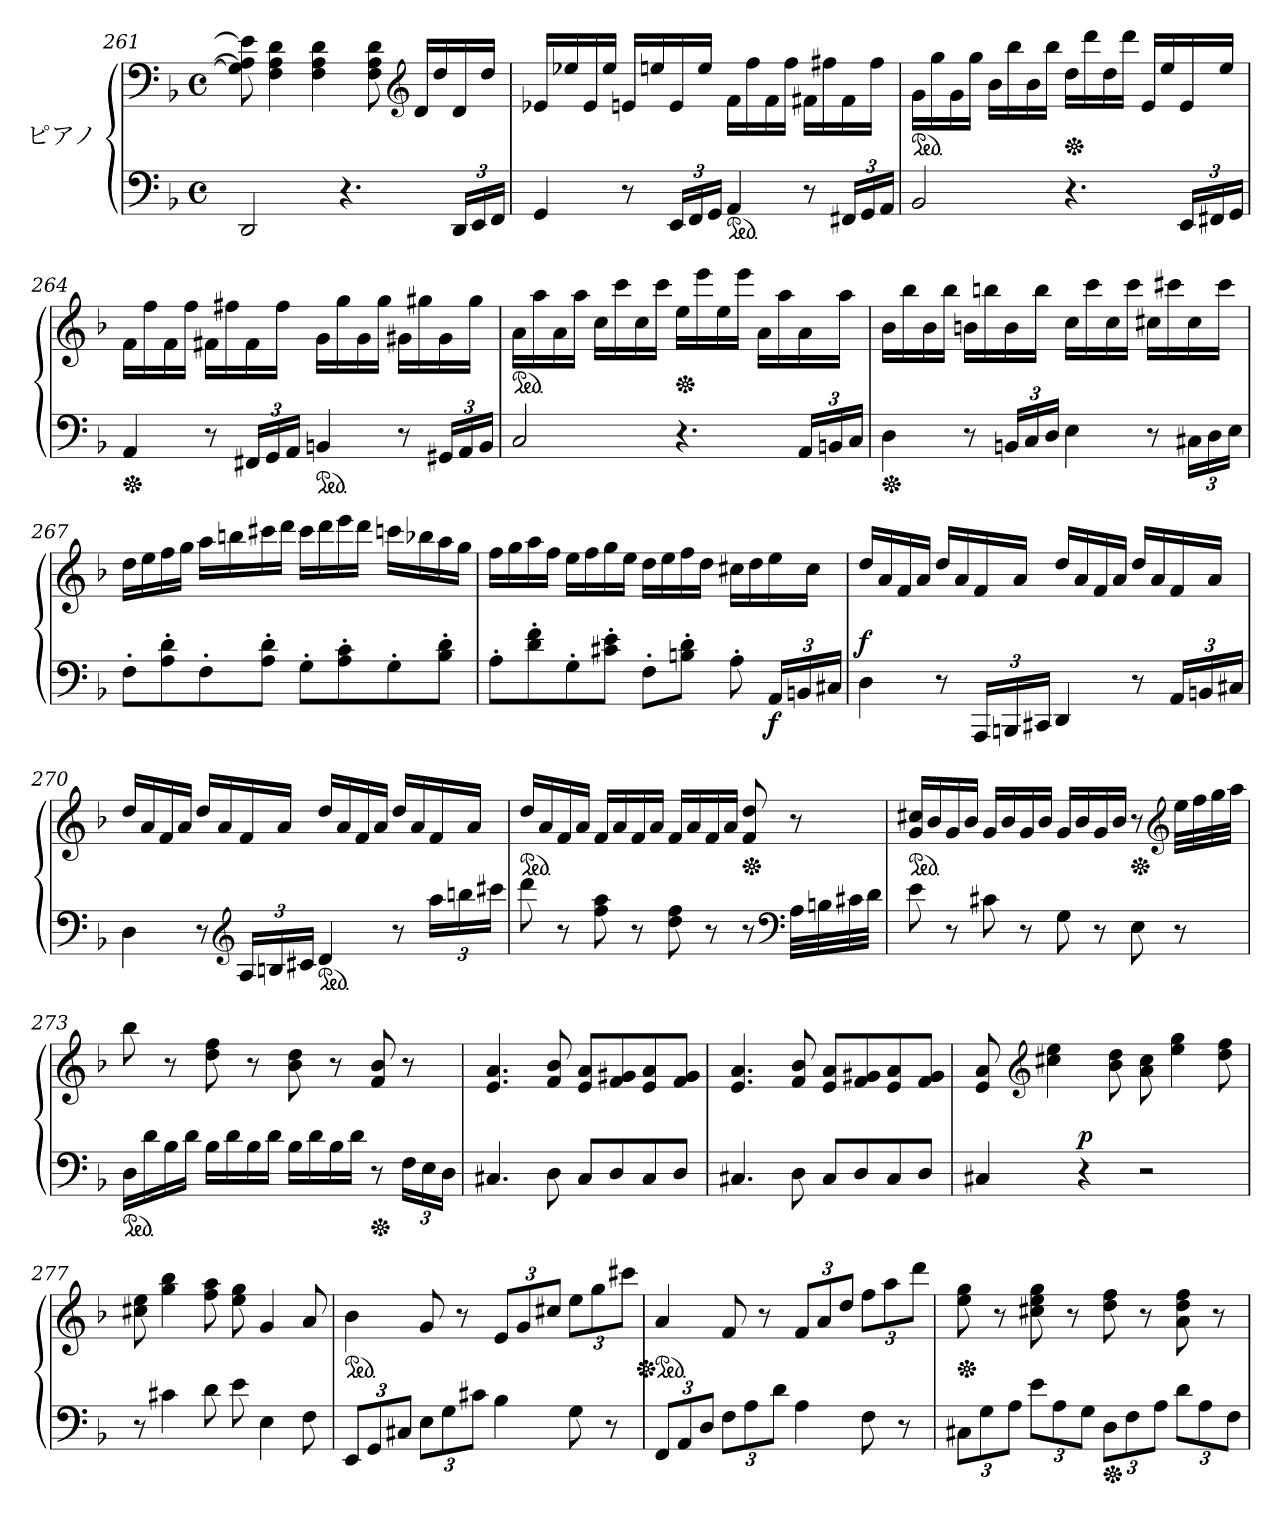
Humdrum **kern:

**kern	**kern	**dynam
*part1	*part1	*part1
*staff2	*staff1	*staff1/2
*I"ピアノ	*	*
*clefF4	*clefF4	*
*k[b-]	*k[b-]	*
*M4/4	*M4/4	*
*met(c)	*met(c)	*
=261	=261	=261
2DD/	8G\] 8A\] 8e\]	.
.	4F\ 4A\ 4d\	.
.	4F\ 4A\ 4d\	.
4.r	.	.
.	8F\ 8A\ 8d\	.
*	*clefG2	*
.	16d/LL	.
.	16dd/	.
*Xbrackettup	*	*
24DD/LL	16d/	.
24EE/	.	.
.	16dd/JJ	.
24FF/JJ	.	.
=262	=262	=262
4GG/	16e-X/LL	.
.	16ee-X/	.
.	16e-/	.
.	16ee-/JJ	.
8r	16en/LL	.
.	16een/	.
24EE/LL	16e/	.
24FF/	.	.
.	16ee/JJ	.
24GG/JJ	.	.
*ped	*	*
4AA/	16f\LL	.
.	16ff\	.
.	16f\	.
.	16ff\JJ	.
8r	16f#X\LL	.
.	16ff#X\	.
24FF#X/LL	16f#\	.
24GG/	.	.
.	16ff#\JJ	.
24AA/JJ	.	.
=263	=263	=263
*	*ped	*
2BB-/	16g\LL	.
.	16gg\	.
.	16g\	.
.	16gg\JJ	.
.	16b-\LL	.
.	16bb-\	.
.	16b-\	.
.	16bb-\JJ	.
*	*Xped	*
4.r	16dd\LL	.
.	16ddd\	.
.	16dd\	.
.	16ddd\JJ	.
.	16e/LL	.
.	16ee/	.
24EE/LL	16e/	.
24FF#X/	.	.
.	16ee/JJ	.
24GG/JJ	.	.
=264	=264	=264
*Xped	*	*
4AA/	16f\LL	.
.	16ff\	.
.	16f\	.
.	16ff\JJ	.
8r	16f#X\LL	.
.	16ff#X\	.
24FF#X/LL	16f#\	.
24GG/	.	.
.	16ff#\JJ	.
24AA/JJ	.	.
*ped	*	*
4BBn/	16g\LL	.
.	16gg\	.
.	16g\	.
.	16gg\JJ	.
8r	16g#X\LL	.
.	16gg#X\	.
24GG#X/LL	16g#\	.
24AA/	.	.
.	16gg#\JJ	.
24BB/JJ	.	.
=265	=265	=265
*	*ped	*
2C/	16a\LL	.
.	16aa\	.
.	16a\	.
.	16aa\JJ	.
.	16cc\LL	.
.	16ccc\	.
.	16cc\	.
.	16ccc\JJ	.
*	*Xped	*
4.r	16ee\LL	.
.	16eee\	.
.	16ee\	.
.	16eee\JJ	.
.	16a\LL	.
.	16aa\	.
24AA/LL	16a\	.
24BBn/	.	.
.	16aa\JJ	.
24C/JJ	.	.
=266	=266	=266
*Xped	*	*
4D\	16b-\LL	.
.	16bb-\	.
.	16b-\	.
.	16bb-\JJ	.
8r	16bn\LL	.
.	16bbn\	.
24BBn/LL	16b\	.
24C/	.	.
.	16bb\JJ	.
24D/JJ	.	.
4E\	16cc\LL	.
.	16ccc\	.
.	16cc\	.
.	16ccc\JJ	.
8r	16cc#X\LL	.
.	16ccc#X\	.
24C#X\LL	16cc#\	.
24D\	.	.
.	16ccc#\JJ	.
24E\JJ	.	.
=267	=267	=267
8F'\L	16dd\LL	.
.	16ee\	.
8A\' 8d\'	16ff\	.
.	16gg\JJ	.
8F'\	16aa\LL	.
.	16bbn\	.
8A\' 8d\'J	16ccc#X\	.
.	16ddd\JJ	.
8G'\L	16ccc#\LL	.
.	16ddd\	.
8A\' 8c\'	16eee\	.
.	16ddd\JJ	.
8G'\	16cccn\LL	.
.	16bb-X\	.
8B-\' 8d\'J	16aa\	.
.	16gg\JJ	.
=268	=268	=268
8A'\L	16ff\LL	.
.	16gg\	.
8d\' 8f\'	16aa\	.
.	16ff\JJ	.
8G'\	16ee\LL	.
.	16ff\	.
8c#X\' 8e\'J	16gg\	.
.	16ee\JJ	.
8F'\L	16dd\LL	.
.	16ee\	.
8Bn\' 8d\'J	16ff\	.
.	16dd\JJ	.
8A'\	16cc#X\LL	.
.	16dd\	.
!	!	!LO:DY:b=2
24AA/LL	16ee\	f
24BBn/	.	.
.	16cc#\JJ	.
24C#X/JJ	.	.
=269	=269	=269
!	!	!LO:DY:a=2
4D\	16dd/LL	f
.	16a/	.
.	16f/	.
.	16a/JJ	.
8r	16dd/LL	.
.	16a/	.
24AAA/LL	16f/	.
24BBBn/	.	.
.	16a/JJ	.
24CC#X/JJ	.	.
4DD/	16dd/LL	.
.	16a/	.
.	16f/	.
.	16a/JJ	.
8r	16dd/LL	.
.	16a/	.
24AA/LL	16f/	.
24BBn/	.	.
.	16a/JJ	.
24C#X/JJ	.	.
=270	=270	=270
4D\	16dd/LL	.
.	16a/	.
.	16f/	.
.	16a/JJ	.
8r	16dd/LL	.
.	16a/	.
*clefG2	*	*
24A/LL	16f/	.
24Bn/	.	.
.	16a/JJ	.
24c#X/JJ	.	.
*ped	*	*
4d/	16dd/LL	.
.	16a/	.
.	16f/	.
.	16a/JJ	.
8r	16dd/LL	.
.	16a/	.
24aa\LL	16f/	.
24bbn\	.	.
.	16a/JJ	.
24ccc#X\JJ	.	.
=271	=271	=271
*	*ped	*
8ddd\	16dd/LL	.
.	16a/	.
8r	16f/	.
.	16a/JJ	.
8ff\ 8aa\	16f/LL	.
.	16a/	.
8r	16f/	.
.	16a/JJ	.
8dd\ 8ff\	16f/LL	.
.	16a/	.
8r	16f/	.
.	16a/JJ	.
*	*Xped	*
8r	8f/ 8dd/	.
*clefF4	*	*
32A\LLL	8r	.
32Bn\	.	.
32c#X\	.	.
32d\JJJ	.	.
=272	=272	=272
*	*ped	*
8e\	16g/ 16cc#X/LL	.
.	16b-/	.
8r	16g/	.
.	16b-/JJ	.
8c#X\	16g/LL	.
.	16b-/	.
8r	16g/	.
.	16b-/JJ	.
8G\	16g/LL	.
.	16b-/	.
8r	16g/	.
.	16b-/JJ	.
*	*Xped	*
8E\	8r	.
*	*clefG2	*
8r	32ee\LLL	.
.	32ff\	.
.	32gg\	.
.	32aa\JJJ	.
=273	=273	=273
*ped	*	*
16D\LL	8bb-\	.
16d\	.	.
16B-\	8r	.
16d\JJ	.	.
16B-\LL	8dd\ 8ff\	.
16d\	.	.
16B-\	8r	.
16d\JJ	.	.
16B-\LL	8b-\ 8dd\	.
16d\	.	.
16B-\	8r	.
16d\JJ	.	.
*Xped	*	*
8r	8f/ 8b-/	.
24F\LL	8r	.
24E\	.	.
24D\JJ	.	.
=274	=274	=274
4.C#X/	4.e/ 4.a/	.
8D\	8f/ 8b-/	.
8C#/L	8e/ 8a/L	.
8D/	8f/ 8g#X/	.
8C#/	8e/ 8a/	.
8D/J	8f/ 8g#/J	.
=275	=275	=275
4.C#X/	4.e/ 4.a/	.
8D\	8f/ 8b-/	.
8C#/L	8e/ 8a/L	.
8D/	8f/ 8g#X/	.
8C#/	8e/ 8a/	.
8D/J	8f/ 8g#/J	.
=276	=276	=276
4C#X/	8e/ 8a/	.
*	*clefG2	*
.	4cc#X\ 4ee\	.
!	!	!LO:DY:a=2
4r	.	p
.	8b-\ 8dd\	.
2r	8a\ 8cc#\	.
.	4ee\ 4gg\	.
.	8dd\ 8ff\	.
=277	=277	=277
8r	8cc#X\ 8ee\	.
4c#X\	4gg\ 4bb-\	.
8d\	8ff\ 8aa\	.
8e\	8ee\ 8gg\	.
4E\	4g/	.
8F\	8a/	.
=278	=278	=278
*	*ped	*
12EE/L	4b-\	.
12GG/	.	.
12C#X/J	.	.
12E\L	8g/	.
12G\	.	.
.	8r	.
12c#X\J	.	.
*	*Xbrackettup	*
4B-\	12e/L	.
.	12g/	.
.	12cc#X/J	.
8G\	12ee\L	.
.	12gg\	.
8r	.	.
.	12ccc#X\J	.
=279	=279	=279
*	*Xped	*
*	*ped	*
12FF/L	4a/	.
12AA/	.	.
12D/J	.	.
12F\L	8f/	.
12A\	.	.
.	8r	.
12d\J	.	.
4A\	12f/L	.
.	12a/	.
.	12dd/J	.
8F\	12ff\L	.
.	12aa\	.
8r	.	.
.	12ddd\J	.
=280	=280	=280
*	*Xped	*
12C#X\L	8ee\ 8gg\	.
12G\	.	.
.	8r	.
12A\J	.	.
12e\L	8cc#X\ 8ee\ 8gg\	.
12A\	.	.
.	8r	.
12G\J	.	.
*Xped	*	*
12D\L	8dd\ 8ff\	.
12F\	.	.
.	8r	.
12A\J	.	.
12d\L	8a\ 8dd\ 8ff\	.
12A\	.	.
.	8r	.
12F\J	.	.
=	=	=
*-	*-	*-
